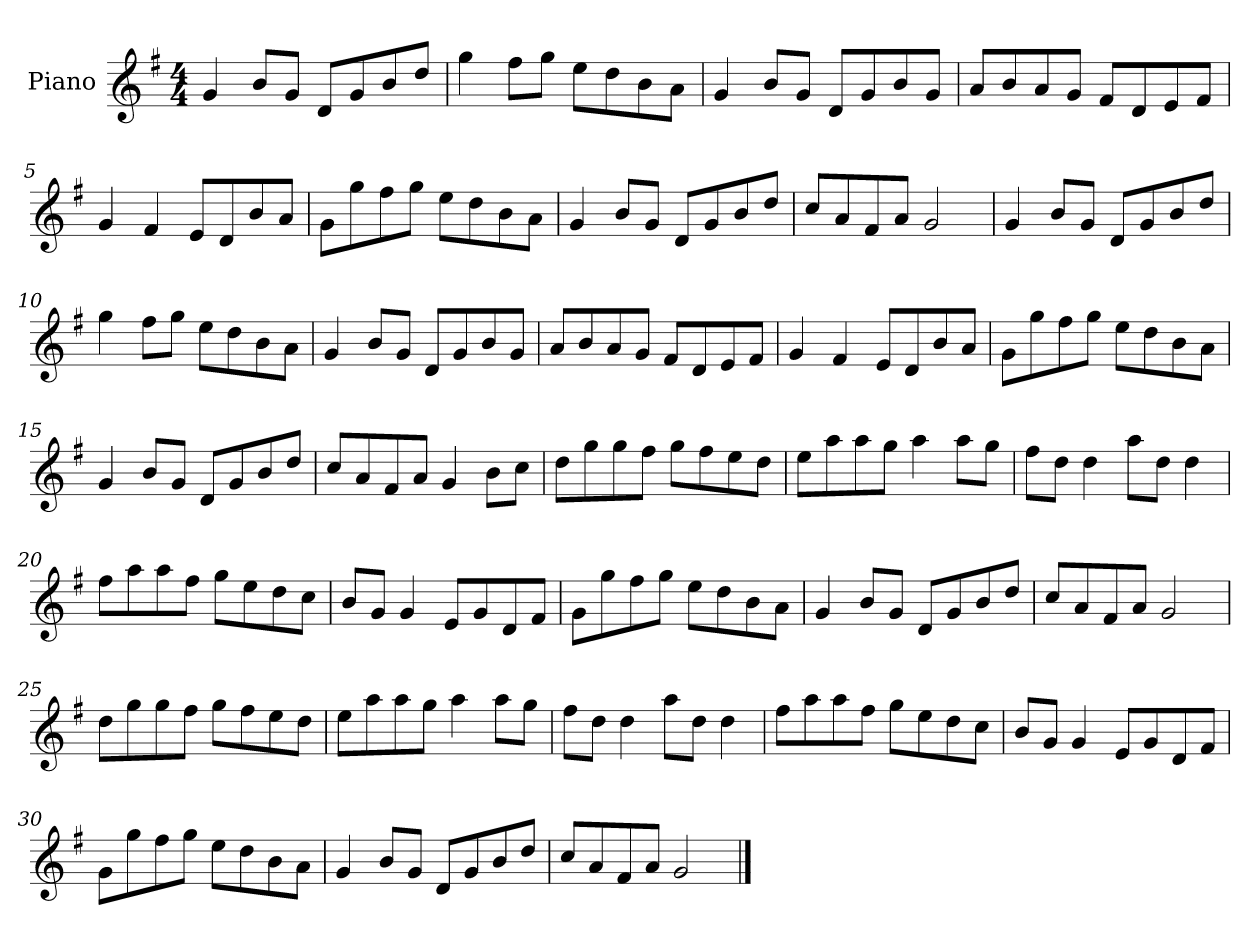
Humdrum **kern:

**kern
*part1
*staff1
*I"Piano
*I'Pno
*clefG2
*k[f#]
*M4/4
=1
4g/
8b/L
8g/J
8d/L
8g/
8b/
8dd/J
=2
4gg\
8ff#\L
8gg\J
8ee\L
8dd\
8b\
8a\J
=3
4g/
8b/L
8g/J
8d/L
8g/
8b/
8g/J
=4
8a/L
8b/
8a/
8g/J
8f#/L
8d/
8e/
8f#/J
=5
4g/
4f#/
8e/L
8d/
8b/
8a/J
=6
8g\L
8gg\
8ff#\
8gg\J
8ee\L
8dd\
8b\
8a\J
=7
4g/
8b/L
8g/J
8d/L
8g/
8b/
8dd/J
=8
8cc/L
8a/
8f#/
8a/J
2g/
=9
4g/
8b/L
8g/J
8d/L
8g/
8b/
8dd/J
=10
4gg\
8ff#\L
8gg\J
8ee\L
8dd\
8b\
8a\J
=11
4g/
8b/L
8g/J
8d/L
8g/
8b/
8g/J
=12
8a/L
8b/
8a/
8g/J
8f#/L
8d/
8e/
8f#/J
=13
4g/
4f#/
8e/L
8d/
8b/
8a/J
=14
8g\L
8gg\
8ff#\
8gg\J
8ee\L
8dd\
8b\
8a\J
=15
4g/
8b/L
8g/J
8d/L
8g/
8b/
8dd/J
=16
8cc/L
8a/
8f#/
8a/J
4g/
8b\L
8cc\J
=17
8dd\L
8gg\
8gg\
8ff#\J
8gg\L
8ff#\
8ee\
8dd\J
=18
8ee\L
8aa\
8aa\
8gg\J
4aa\
8aa\L
8gg\J
=19
8ff#\L
8dd\J
4dd\
8aa\L
8dd\J
4dd\
=20
8ff#\L
8aa\
8aa\
8ff#\J
8gg\L
8ee\
8dd\
8cc\J
=21
8b/L
8g/J
4g/
8e/L
8g/
8d/
8f#/J
=22
8g\L
8gg\
8ff#\
8gg\J
8ee\L
8dd\
8b\
8a\J
=23
4g/
8b/L
8g/J
8d/L
8g/
8b/
8dd/J
=24
8cc/L
8a/
8f#/
8a/J
2g/
=25
8dd\L
8gg\
8gg\
8ff#\J
8gg\L
8ff#\
8ee\
8dd\J
=26
8ee\L
8aa\
8aa\
8gg\J
4aa\
8aa\L
8gg\J
=27
8ff#\L
8dd\J
4dd\
8aa\L
8dd\J
4dd\
=28
8ff#\L
8aa\
8aa\
8ff#\J
8gg\L
8ee\
8dd\
8cc\J
=29
8b/L
8g/J
4g/
8e/L
8g/
8d/
8f#/J
=30
8g\L
8gg\
8ff#\
8gg\J
8ee\L
8dd\
8b\
8a\J
=31
4g/
8b/L
8g/J
8d/L
8g/
8b/
8dd/J
=32
8cc/L
8a/
8f#/
8a/J
2g/
==
*-
